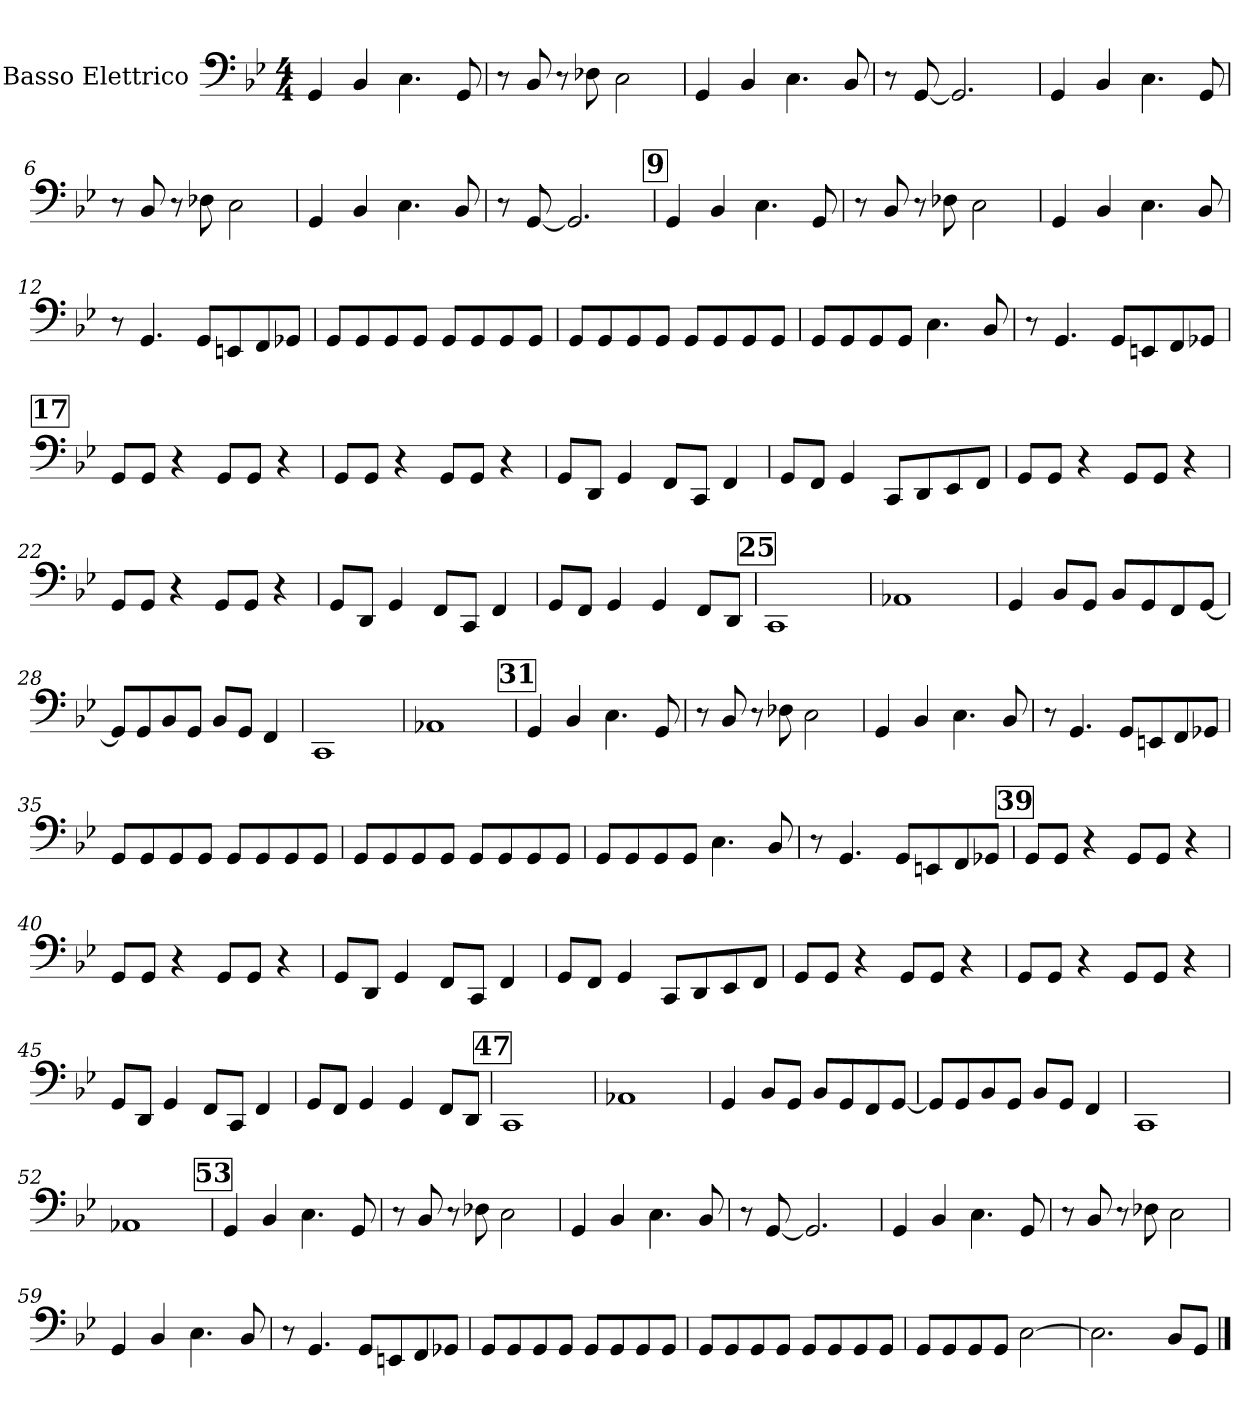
**kern
*part1
*staff1
*I"Basso Elettrico
*stria4
*
*k[b-e-]
*B-:
*M4/4
=1
4GG
4BB-
4.C
8GG
=2
8r
8BB-
8r
8D-X
2C
=3
4GG
4BB-
4.C
8BB-
=4
8r
[8GG
2.GG]
=5
4GG
4BB-
4.C
8GG
=6
8r
8BB-
8r
8D-X
2C
=7
4GG
4BB-
4.C
8BB-
=8
8r
[8GG
2.GG]
!!LO:REH:place=s1:t=9
=9
4GG
4BB-
4.C
8GG
=10
8r
8BB-
8r
8D-X
2C
=11
4GG
4BB-
4.C
8BB-
=12
8r
4.GG
8GGL
8EEn
8FF
8GG-XJ
=13
8GGL
8GG
8GG
8GGJ
8GGL
8GG
8GG
8GGJ
=14
8GGL
8GG
8GG
8GGJ
8GGL
8GG
8GG
8GGJ
=15
8GGL
8GG
8GG
8GGJ
4.C
8BB-
=16
8r
4.GG
8GGL
8EEn
8FF
8GG-XJ
!!LO:REH:place=s1:t=17
=17
8GGL
8GGJ
4r
8GGL
8GGJ
4r
=18
8GGL
8GGJ
4r
8GGL
8GGJ
4r
=19
8GGL
8DDJ
4GG
8FFL
8CCJ
4FF
=20
8GGL
8FFJ
4GG
8CCL
8DD
8EE-
8FFJ
=21
8GGL
8GGJ
4r
8GGL
8GGJ
4r
=22
8GGL
8GGJ
4r
8GGL
8GGJ
4r
=23
8GGL
8DDJ
4GG
8FFL
8CCJ
4FF
=24
8GGL
8FFJ
4GG
4GG
8FFL
8DDJ
!!LO:REH:place=s1:t=25
=25
1CC
=26
1AA-X
=27
4GG
8BB-L
8GGJ
8BB-L
8GG
8FF
[8GGJ
=28
8GGL]
8GG
8BB-
8GGJ
8BB-L
8GGJ
4FF
=29
1CC
=30
1AA-X
!!LO:REH:place=s1:t=31
=31
4GG
4BB-
4.C
8GG
=32
8r
8BB-
8r
8D-X
2C
=33
4GG
4BB-
4.C
8BB-
=34
8r
4.GG
8GGL
8EEn
8FF
8GG-XJ
=35
8GGL
8GG
8GG
8GGJ
8GGL
8GG
8GG
8GGJ
=36
8GGL
8GG
8GG
8GGJ
8GGL
8GG
8GG
8GGJ
=37
8GGL
8GG
8GG
8GGJ
4.C
8BB-
=38
8r
4.GG
8GGL
8EEn
8FF
8GG-XJ
!!LO:REH:place=s1:t=39
=39
8GGL
8GGJ
4r
8GGL
8GGJ
4r
=40
8GGL
8GGJ
4r
8GGL
8GGJ
4r
=41
8GGL
8DDJ
4GG
8FFL
8CCJ
4FF
=42
8GGL
8FFJ
4GG
8CCL
8DD
8EE-
8FFJ
=43
8GGL
8GGJ
4r
8GGL
8GGJ
4r
=44
8GGL
8GGJ
4r
8GGL
8GGJ
4r
=45
8GGL
8DDJ
4GG
8FFL
8CCJ
4FF
=46
8GGL
8FFJ
4GG
4GG
8FFL
8DDJ
!!LO:REH:place=s1:t=47
=47
1CC
=48
1AA-X
=49
4GG
8BB-L
8GGJ
8BB-L
8GG
8FF
[8GGJ
=50
8GGL]
8GG
8BB-
8GGJ
8BB-L
8GGJ
4FF
=51
1CC
=52
1AA-X
!!LO:REH:place=s1:t=53
=53
4GG
4BB-
4.C
8GG
=54
8r
8BB-
8r
8D-X
2C
=55
4GG
4BB-
4.C
8BB-
=56
8r
[8GG
2.GG]
=57
4GG
4BB-
4.C
8GG
=58
8r
8BB-
8r
8D-X
2C
=59
4GG
4BB-
4.C
8BB-
=60
8r
4.GG
8GGL
8EEn
8FF
8GG-XJ
=61
8GGL
8GG
8GG
8GGJ
8GGL
8GG
8GG
8GGJ
=62
8GGL
8GG
8GG
8GGJ
8GGL
8GG
8GG
8GGJ
=63
8GGL
8GG
8GG
8GGJ
[2C
=64
2.C]
8BB-L
8GGJ
==
*-
